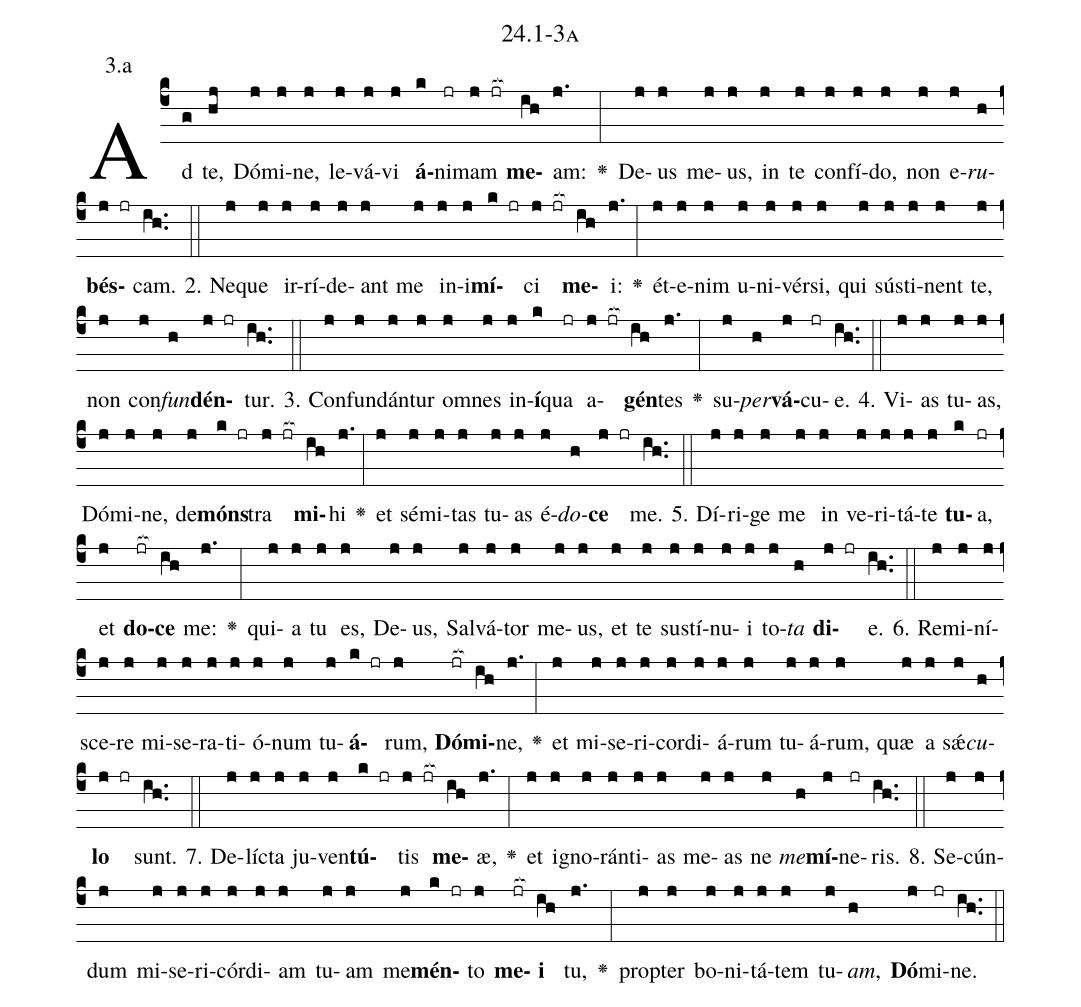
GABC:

name: 24.1-3a;
annotation: 3.a;
%%
(c4)Ad(g) te,(hj) Dó(j)mi(j)ne,(j) le(j)vá(j)vi(j) <b>á</b>(k)ni(jr)mam(j jr[ocb:1{]) <b>me</b>(ih[ocb:0}])am:(j.) <v>\greheightstar</v>(:) De(j)us(j) me(j)us,(j) in(j) te(j) con(j)fí(j)do,(j) non(j) e(j)<i>ru</i>(h)<b>bés</b>(j jr)cam.(ih..) (::)
2. Ne(j)que(j) ir(j)rí(j)de(j)ant(j) me(j) in(j)i(j)<b>mí</b>(k jr)ci(j jr[ocb:1{]) <b>me</b>(ih[ocb:0}])i:(j.) <v>\greheightstar</v>(:) ét(j)e(j)nim(j) u(j)ni(j)vér(j)si,(j) qui(j) sús(j)ti(j)nent(j) te,(j) non(j) con(j)<i>fun</i>(h)<b>dén</b>(j jr)tur.(ih..) (::)
3. Con(j)fun(j)dán(j)tur(j) om(j)nes(j) in(j)<b>í</b>(k)qua(jr) a(j jr[ocb:1{])<b>gén</b>(ih[ocb:0}])tes(j.) <v>\greheightstar</v>(:) su(j)<i>per</i>(h)<b>vá</b>(j)cu(jr)e.(ih..) (::)
4. Vi(j)as(j) tu(j)as,(j) Dó(j)mi(j)ne,(j) de(j)<b>móns</b>(k jr)tra(j jr[ocb:1{]) <b>mi</b>(ih[ocb:0}])hi(j.) <v>\greheightstar</v>(:) et(j) sé(j)mi(j)tas(j) tu(j)as(j) é(j)<i>do</i>(h)<b>ce</b>(j jr) me.(ih..) (::)
5. Dí(j)ri(j)ge(j) me(j) in(j) ve(j)ri(j)tá(j)te(j) <b>tu</b>(k)a,(jr) et(j) <b>do</b>(jr[ocb:1{])<b>ce</b>(ih[ocb:0}]) me:(j.) <v>\greheightstar</v>(:) qui(j)a(j) tu(j) es,(j) De(j)us,(j) Sal(j)vá(j)tor(j) me(j)us,(j) et(j) te(j) sus(j)tí(j)nu(j)i(j) to(j)<i>ta</i>(h) <b>di</b>(j jr)e.(ih..) (::)
6. Re(j)mi(j)ní(j)sce(j)re(j) mi(j)se(j)ra(j)ti(j)ó(j)num(j) tu(j)<b>á</b>(k jr)rum,(j) <b>Dó</b>(jr[ocb:1{])<b>mi</b>(ih[ocb:0}])ne,(j.) <v>\greheightstar</v>(:) et(j) mi(j)se(j)ri(j)cor(j)di(j)á(j)rum(j) tu(j)á(j)rum,(j) quæ(j) a(j) sǽ(j)<i>cu</i>(h)<b>lo</b>(j jr) sunt.(ih..) (::)
7. De(j)líc(j)ta(j) ju(j)ven(j)<b>tú</b>(k jr)tis(j jr[ocb:1{]) <b>me</b>(ih[ocb:0}])æ,(j.) <v>\greheightstar</v>(:) et(j) i(j)gno(j)rán(j)ti(j)as(j) me(j)as(j) ne(j) <i>me</i>(h)<b>mí</b>(j)ne(jr)ris.(ih..) (::)
8. Se(j)cún(j)dum(j) mi(j)se(j)ri(j)cór(j)di(j)am(j) tu(j)am(j) me(j)<b>mén</b>(k jr)to(j) <b>me</b>(jr[ocb:1{])<b>i</b>(ih[ocb:0}]) tu,(j.) <v>\greheightstar</v>(:) prop(j)ter(j) bo(j)ni(j)tá(j)tem(j) tu(j)<i>am</i>,(h) <b>Dó</b>(j)mi(jr)ne.(ih..) (::)
